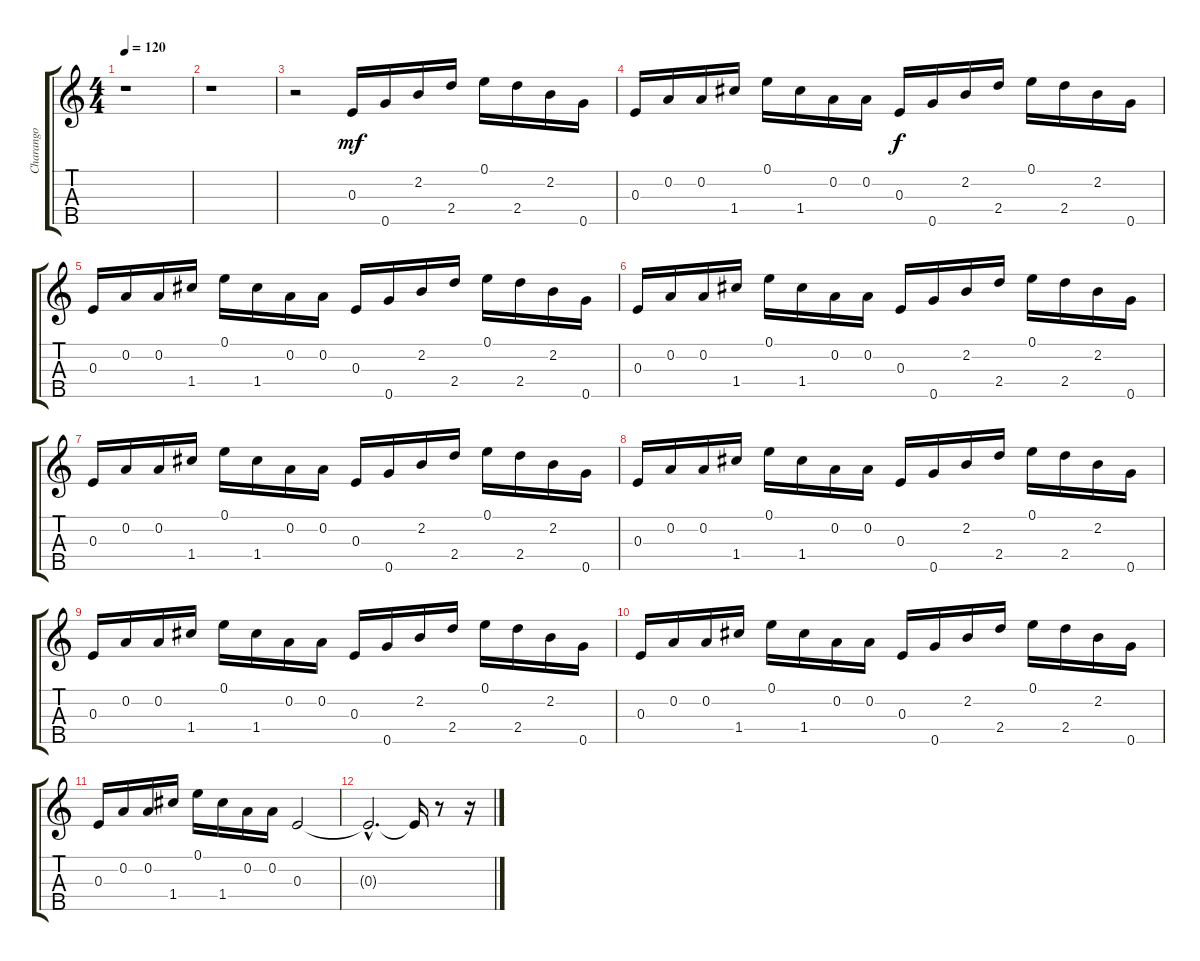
\track ("Charango" "Charango") {instrument banjo}
\staff {score tabs}
\tuning (E4 A3 E3 C4 G3) {hide}
\displaytranspose 12
\ts (4 4)
\tempo 120
\clef g2
\ks c
r.1{dy pp} |
r.1 |
r.2 0.3.16{dy mf balance 14} 0.5.16 2.2.16 2.4.16 0.1.16 2.4.16 2.2.16 0.5.16 |
0.3.16{balance 14} 0.2.16{balance 13} 0.2.16{balance 13} 1.4.16{balance 12} 0.1.16{balance 12} 1.4.16{balance 12} 0.2.16{balance 12} 0.2.16{balance 11} 0.3.16{dy f balance 11} 0.5.16{balance 10} 2.2.16{balance 10} 2.4.16{balance 10} 0.1.16{balance 9} 2.4.16{balance 9} 2.2.16{balance 8} 0.5.16{balance 8} |
0.3.16{balance 8} 0.2.16{balance 8} 0.2.16{balance 7} 1.4.16{balance 7} 0.1.16{balance 6} 1.4.16{balance 6} 0.2.16{balance 6} 0.2.16{balance 5} 0.3.16{balance 5} 0.5.16{balance 4} 2.2.16{balance 4} 2.4.16{balance 4} 0.1.16{balance 4} 2.4.16{balance 3} 2.2.16{balance 3} 0.5.16{balance 2} |
0.3.16{balance 2} 0.2.16 0.2.16 1.4.16 0.1.16 1.4.16 0.2.16 0.2.16 0.3.16 0.5.16 2.2.16 2.4.16 0.1.16 2.4.16 2.2.16 0.5.16 |
0.3.16 0.2.16 0.2.16 1.4.16 0.1.16 1.4.16 0.2.16 0.2.16 0.3.16 0.5.16 2.2.16 2.4.16 0.1.16 2.4.16 2.2.16 0.5.16 |
0.3.16 0.2.16 0.2.16 1.4.16 0.1.16 1.4.16 0.2.16 0.2.16 0.3.16 0.5.16 2.2.16 2.4.16 0.1.16 2.4.16 2.2.16 0.5.16 |
0.3.16 0.2.16 0.2.16 1.4.16 0.1.16 1.4.16 0.2.16 0.2.16 0.3.16 0.5.16 2.2.16 2.4.16 0.1.16 2.4.16 2.2.16 0.5.16 |
0.3.16 0.2.16 0.2.16 1.4.16 0.1.16 1.4.16 0.2.16 0.2.16 0.3.16 0.5.16 2.2.16 2.4.16 0.1.16 2.4.16 2.2.16 0.5.16 |
0.3.16 0.2.16 0.2.16 1.4.16 0.1.16 1.4.16 0.2.16 0.2.16 0.3.2 |
0.3{hac t}.2{d} 0.3{t}.16 r.8 r.16
